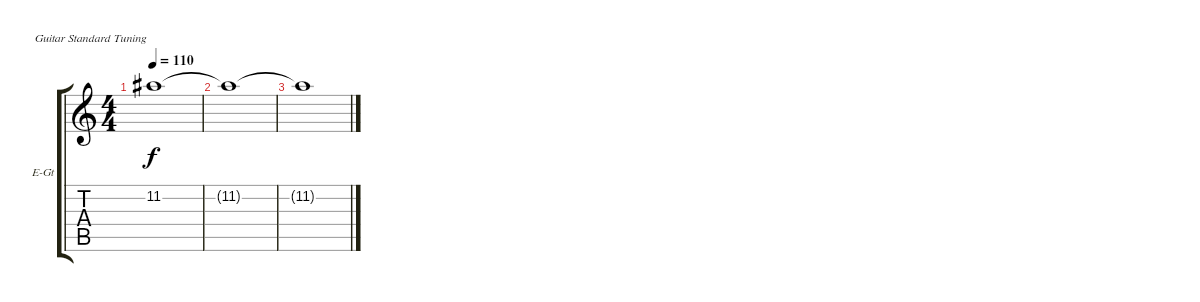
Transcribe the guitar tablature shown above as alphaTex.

\bracketExtendMode groupsimilarinstruments
\firstSystemTrackNameOrientation horizontal
\otherSystemsTrackNameOrientation horizontal
\track ("Electric Guitar 2" "E-Gt") {instrument overdrivenguitar}
\staff {score tabs}
\tuning (E4 B3 G3 D3 A2 E2)
\ts (4 4)
\tempo 110
\clef g2
\scale
0.333333
\ks c
11.2{t}.1{dy f} |
\scale
0.333333 11.2{t}.1 |
11.2{t}.1
